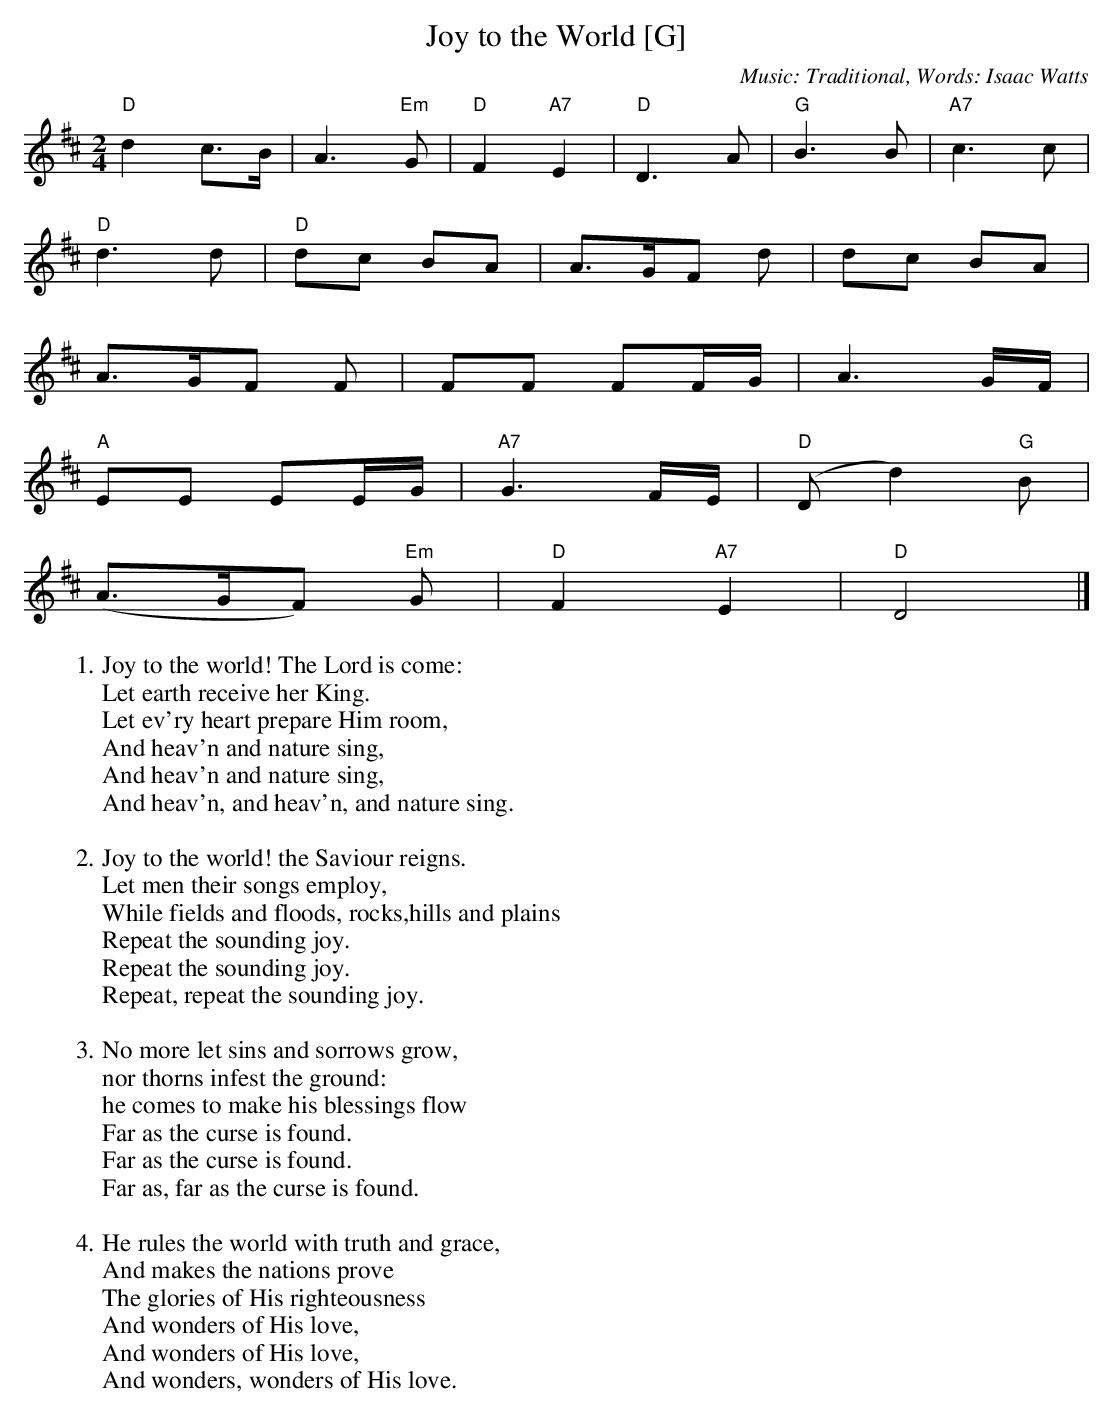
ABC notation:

X:1
T:Joy to the World [G]
C:Music: Traditional, Words: Isaac Watts
M:2/4
L:1/4
K:D
"D"d c/2>B/2 | A>"Em"G | "D"F "A7"E | "D"D>A | "G"B>B | "A7"c>c |
"D"d>d | "D"d/2c/2 B/2A/2 | A/2>G/2F/2 d/2 | d/2c/2 B/2A/2 |
A/2>G/2F/2 F/2 | F/2F/2 F/2F/4G/4 | A3/2 G/4F/4 |
"A"E/2E/2 E/2E/4G/4 | "A7"G3/2 F/4E/4 | ("D"D/2d) "G"B/2 |
(A/2>G/2F/2) "Em"G/2 | "D"F "A7"E | "D"D2 |]
W:1. Joy to the world! The Lord is come:
W:Let earth receive her King.
W:Let ev'ry heart prepare Him room,
W:And heav'n and nature sing,
W:And heav'n and nature sing,
W:And heav'n, and heav'n, and nature sing.
W:
W:2. Joy to the world! the Saviour reigns.
W:Let men their songs employ,
W:While fields and floods, rocks,hills and plains
W:Repeat the sounding joy.
W:Repeat the sounding joy.
W:Repeat, repeat the sounding joy.
W:
W:3. No more let sins and sorrows grow,
W:nor thorns infest the ground:
W:he comes to make his blessings flow
W:Far as the curse is found.
W:Far as the curse is found.
W:Far as, far as the curse is found.
W:
W:4. He rules the world with truth and grace,
W:And makes the nations prove
W:The glories of His righteousness
W:And wonders of His love,
W:And wonders of His love,
W:And wonders, wonders of His love.
